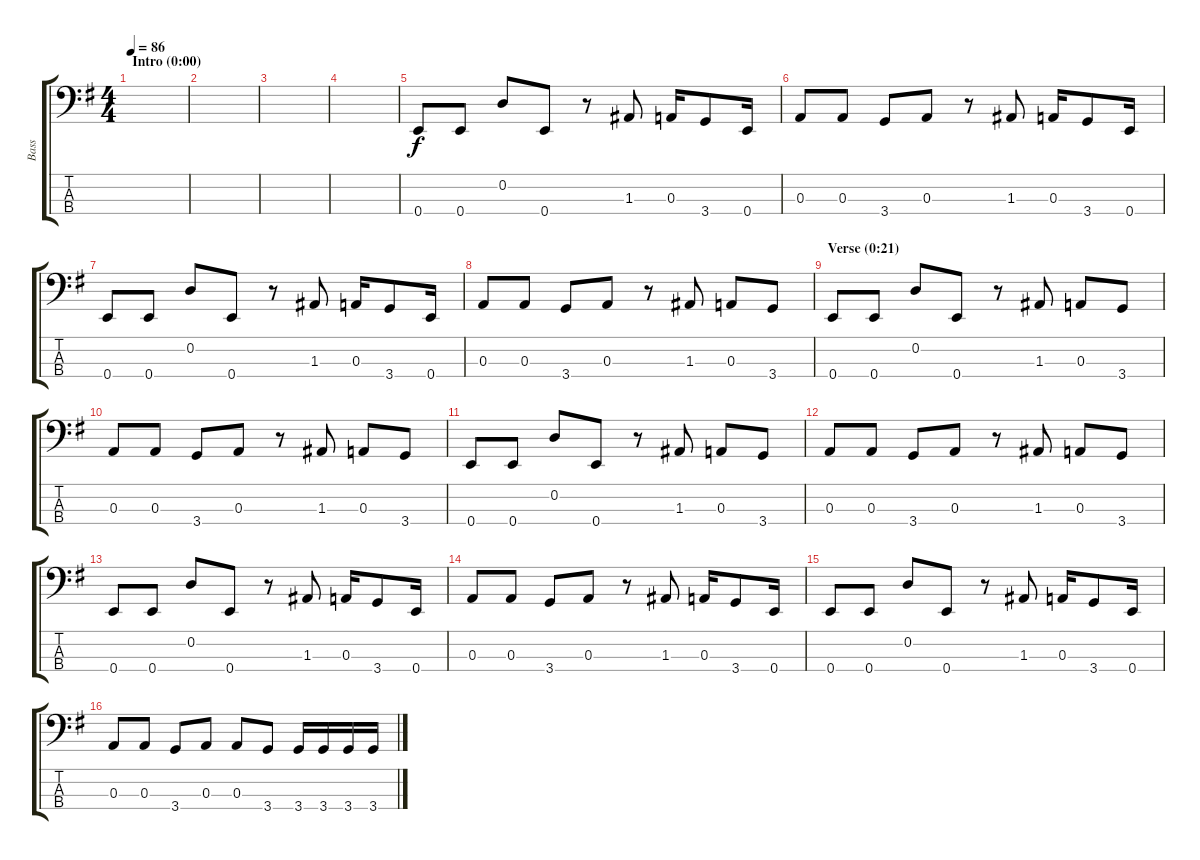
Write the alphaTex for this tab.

\track ("Bass" "Bass") {instrument electricbassfinger}
\staff {score tabs}
\tuning (G2 D2 A1 E1) {hide}
\ts (4 4)
\section ("" "Intro (0:00)")
\tempo 86
\clef f4
\ks eminor
|
|
|
|
0.4.8 0.4.8 0.2.8 0.4.8 r.8 1.3.8 0.3.16 3.4.8 0.4.16 |
0.3.8 0.3.8 3.4.8 0.3.8 r.8 1.3.8 0.3.16 3.4.8 0.4.16 |
0.4.8 0.4.8 0.2.8 0.4.8 r.8 1.3.8 0.3.16 3.4.8 0.4.16 |
0.3.8 0.3.8 3.4.8 0.3.8 r.8 1.3.8 0.3.8 3.4.8 |
\section ("" "Verse (0:21)")
0.4.8 0.4.8 0.2.8 0.4.8 r.8 1.3.8 0.3.8 3.4.8 |
0.3.8 0.3.8 3.4.8 0.3.8 r.8 1.3.8 0.3.8 3.4.8 |
0.4.8 0.4.8 0.2.8 0.4.8 r.8 1.3.8 0.3.8 3.4.8 |
0.3.8 0.3.8 3.4.8 0.3.8 r.8 1.3.8 0.3.8 3.4.8 |
0.4.8 0.4.8 0.2.8 0.4.8 r.8 1.3.8 0.3.16 3.4.8 0.4.16 |
0.3.8 0.3.8 3.4.8 0.3.8 r.8 1.3.8 0.3.16 3.4.8 0.4.16 |
0.4.8 0.4.8 0.2.8 0.4.8 r.8 1.3.8 0.3.16 3.4.8 0.4.16 |
0.3.8 0.3.8 3.4.8 0.3.8 0.3.8 3.4.8 3.4.16 3.4.16 3.4.16 3.4.16
